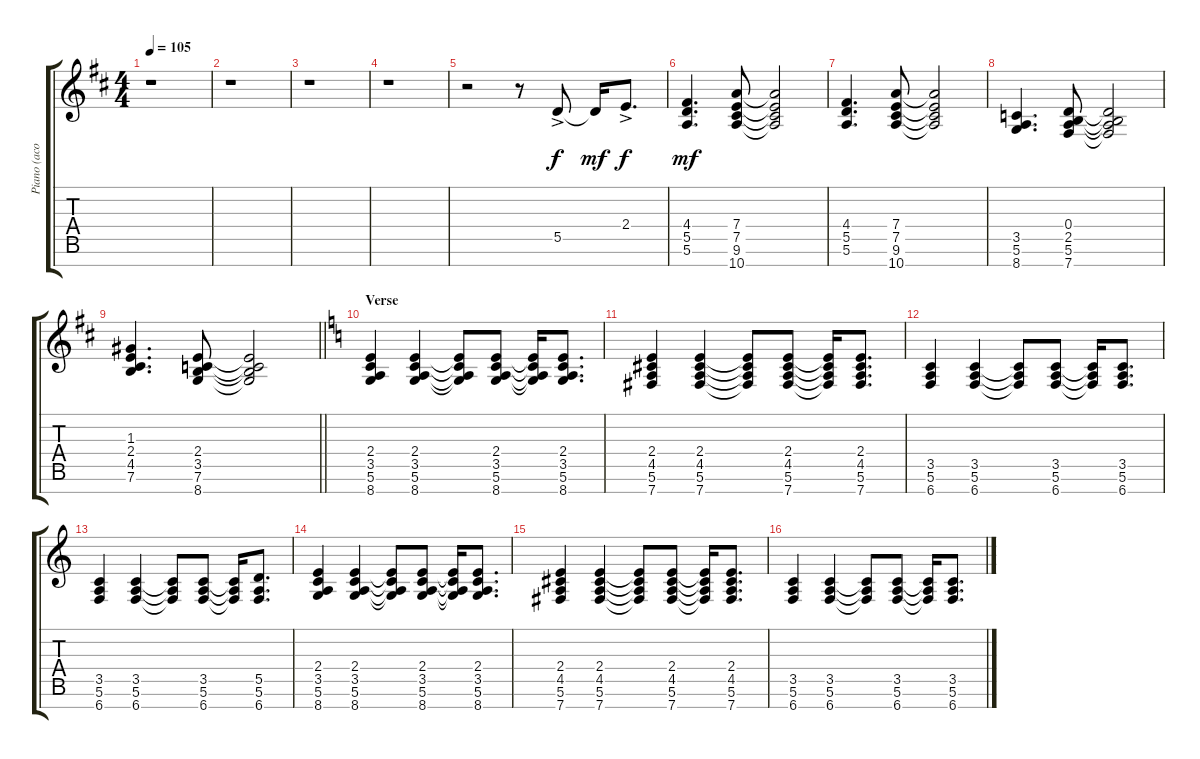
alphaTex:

\track ("Piano (acous.)" "Piano (aco") {instrument brightacousticpiano}
\staff {score tabs}
\tuning (E5 B4 G4 D4 A3 E3 B2) {hide}
\ts (4 4)
\tempo 105
\clef g2
\ks bminor
r.1{dy f instrument brightacousticpiano} |
r.1 |
r.1 |
r.1 |
r.2 r.8 5.5{ac}.8 5.5{t}.16{dy mf} 2.4{ac}.8{d dy f} |
(4.4 5.5 5.6).4{d dy mf} (7.4 7.5 9.6 10.7).8 (7.4{t} 7.5{t} 9.6{t} 10.7{t}).2 |
(4.4 5.5 5.6).4{d} (7.4 7.5 9.6 10.7).8 (7.4{t} 7.5{t} 9.6{t} 10.7{t}).2 |
(3.5 5.6 8.7).4{d} (0.4 2.5 5.6 7.7).8 (0.4{t} 2.5{t} 5.6{t} 7.7{t}).2 |
\barLineRight lightlight
(1.3 2.4 4.5 7.6).4{d} (2.4 3.5 7.6 8.7).8 (2.4{t} 3.5{t} 7.6{t} 8.7{t}).2 |
\section ("" "Verse")
\ks aminor
(2.4 3.5 5.6 8.7).4 (2.4 3.5 5.6 8.7).4 (2.4{t} 3.5{t} 5.6{t} 8.7{t}).8 (2.4 3.5 5.6 8.7).8 (2.4{t} 3.5{t} 5.6{t} 8.7{t}).16 (2.4 3.5 5.6 8.7).8{d} |
(2.4 4.5 5.6 7.7).4 (2.4 4.5 5.6 7.7).4 (2.4{t} 4.5{t} 5.6{t} 7.7{t}).8 (2.4 4.5 5.6 7.7).8 (2.4{t} 4.5{t} 5.6{t} 7.7{t}).16 (2.4 4.5 5.6 7.7).8{d} |
(3.5 5.6 6.7).4 (3.5 5.6 6.7).4 (3.5{t} 5.6{t} 6.7{t}).8 (3.5 5.6 6.7).8 (3.5{t} 5.6{t} 6.7{t}).16 (3.5 5.6 6.7).8{d} |
(3.5 5.6 6.7).4 (3.5 5.6 6.7).4 (3.5{t} 5.6{t} 6.7{t}).8 (3.5 5.6 6.7).8 (3.5{t} 5.6{t} 6.7{t}).16 (5.5 5.6 6.7).8{d} |
(2.4 3.5 5.6 8.7).4 (2.4 3.5 5.6 8.7).4 (2.4{t} 3.5{t} 5.6{t} 8.7{t}).8 (2.4 3.5 5.6 8.7).8 (2.4{t} 3.5{t} 5.6{t} 8.7{t}).16 (2.4 3.5 5.6 8.7).8{d} |
(2.4 4.5 5.6 7.7).4 (2.4 4.5 5.6 7.7).4 (2.4{t} 4.5{t} 5.6{t} 7.7{t}).8 (2.4 4.5 5.6 7.7).8 (2.4{t} 4.5{t} 5.6{t} 7.7{t}).16 (2.4 4.5 5.6 7.7).8{d} |
(3.5 5.6 6.7).4 (3.5 5.6 6.7).4 (3.5{t} 5.6{t} 6.7{t}).8 (3.5 5.6 6.7).8 (3.5{t} 5.6{t} 6.7{t}).16 (3.5 5.6 6.7).8{d}
